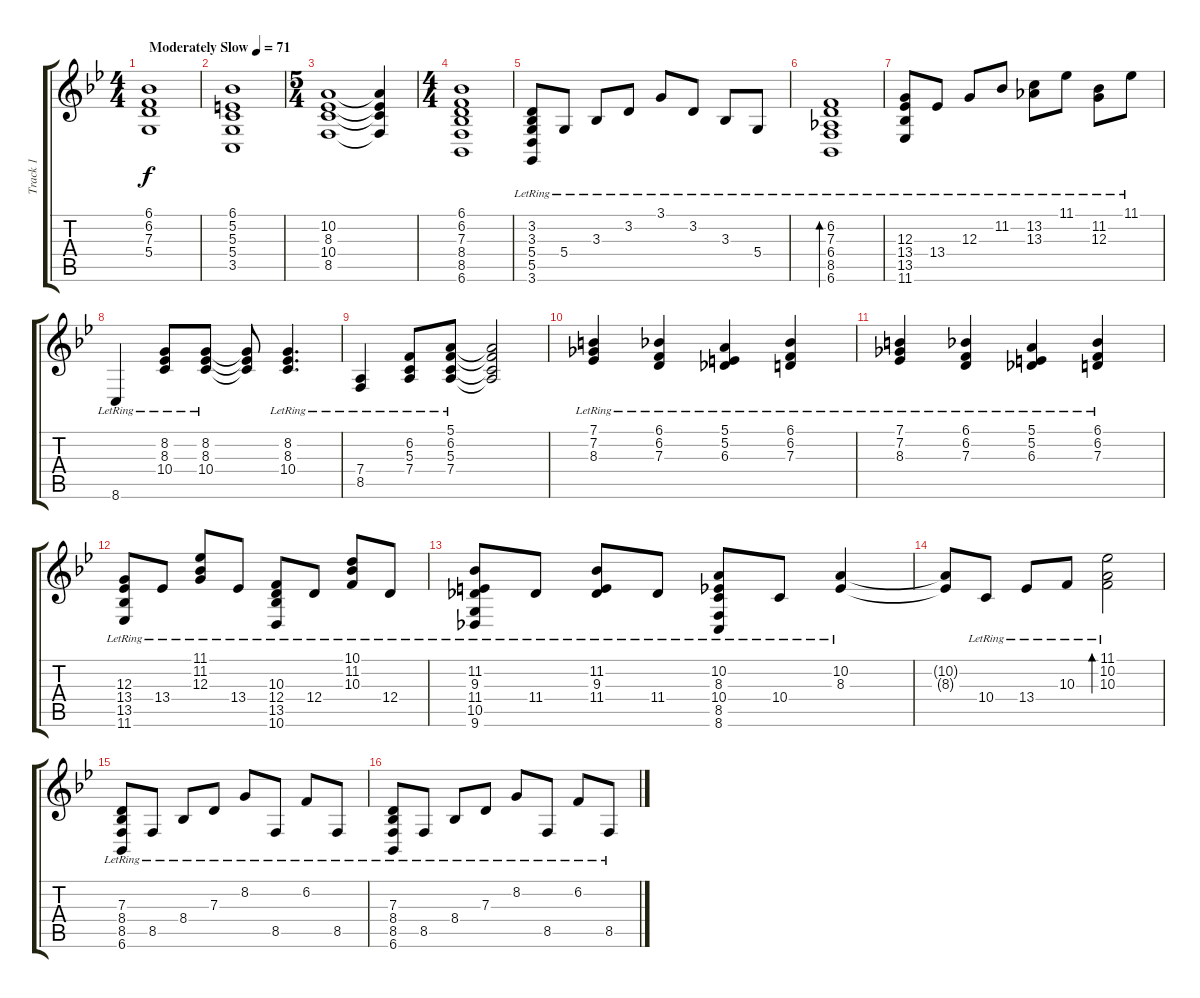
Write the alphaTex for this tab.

\track ("Track 1" "Track 1") {instrument acousticgrandpiano}
\staff {score tabs}
\tuning (E4 B3 G3 D3 A2 E2) {hide}
\ts (4 4)
\tempo (71 "Moderately Slow")
\clef g2
\ks bb
(6.1 6.2 7.3 5.4).1{dy f instrument acousticgrandpiano} |
(6.1 5.2 5.3 5.4 3.5).1 |
\ts (5 4)
(10.2 8.3 10.4 8.5).1 (10.2{t} 8.3{t} 10.4{t} 8.5{t}).4 |
\ts (4 4)
(6.1 6.2 7.3 8.4 8.5 6.6).1 |
(3.2{lr} 3.3{lr} 5.4{lr} 5.5{lr} 3.6{lr}).8 5.4{lr}.8 3.3{lr}.8 3.2{lr}.8 3.1{lr}.8 3.2{lr}.8 3.3{lr}.8 5.4{lr}.8 |
(6.2{lr} 7.3{lr} 6.4{lr} 8.5{lr} 6.6{lr}).1{bd 480} |
(12.3{lr} 13.4{lr} 13.5{lr} 11.6{lr}).8 13.4{lr}.8 12.3{lr}.8 11.2{lr}.8 (13.2{lr} 13.3{lr}).8 11.1{lr}.8 (11.2{lr} 12.3{lr}).8 11.1{lr}.8 |
8.6{lr}.4 (8.2{lr} 8.3{lr} 10.4{lr}).8 (8.2{lr} 8.3{lr} 10.4{lr}).8 (8.2{t} 8.3{t} 10.4{t}).8 (8.2{lr} 8.3{lr} 10.4{lr}).4{d} |
(7.4{lr} 8.5{lr}).4 (6.2{lr} 5.3{lr} 7.4{lr}).8 (5.1{lr} 6.2{lr} 5.3{lr} 7.4{lr}).8 (5.1{t} 6.2{t} 5.3{t} 7.4{t}).2 |
(7.1{lr} 7.2{lr} 8.3{lr}).4 (6.1{lr} 6.2{lr} 7.3{lr}).4 (5.1{lr} 5.2{lr} 6.3{lr}).4 (6.1{lr} 6.2{lr} 7.3{lr}).4 |
(7.1{lr} 7.2{lr} 8.3{lr}).4 (6.1{lr} 6.2{lr} 7.3{lr}).4 (5.1{lr} 5.2{lr} 6.3{lr}).4 (6.1{lr} 6.2{lr} 7.3{lr}).4 |
(12.3{lr} 13.4{lr} 13.5{lr} 11.6{lr}).8 13.4{lr}.8 (11.1{lr} 11.2{lr} 12.3{lr}).8 13.4{lr}.8 (10.3{lr} 12.4{lr} 13.5{lr} 10.6{lr}).8 12.4{lr}.8 (10.1{lr} 11.2{lr} 10.3{lr}).8 12.4{lr}.8 |
(11.2{lr} 9.3{lr} 11.4{lr} 10.5{lr} 9.6{lr}).8 11.4{lr}.8 (11.2{lr} 9.3{lr} 11.4{lr}).8 11.4{lr}.8 (10.2{lr} 8.3{lr} 10.4{lr} 8.5{lr} 8.6{lr}).8 10.4{lr}.8 (10.2{lr} 8.3{lr}).4 |
(10.2{t} 8.3{t}).8 10.4{lr}.8 13.4{lr}.8 10.3{lr}.8 (11.1{lr} 10.2{lr} 10.3{lr}).2{bd 480} |
(7.3{lr} 8.4{lr} 8.5{lr} 6.6{lr}).8 8.5{lr}.8 8.4{lr}.8 7.3{lr}.8 8.2{lr}.8 8.5{lr}.8 6.2{lr}.8 8.5{lr}.8 |
(7.3{lr} 8.4{lr} 8.5{lr} 6.6{lr}).8 8.5{lr}.8 8.4{lr}.8 7.3{lr}.8 8.2{lr}.8 8.5{lr}.8 6.2{lr}.8 8.5{lr}.8
